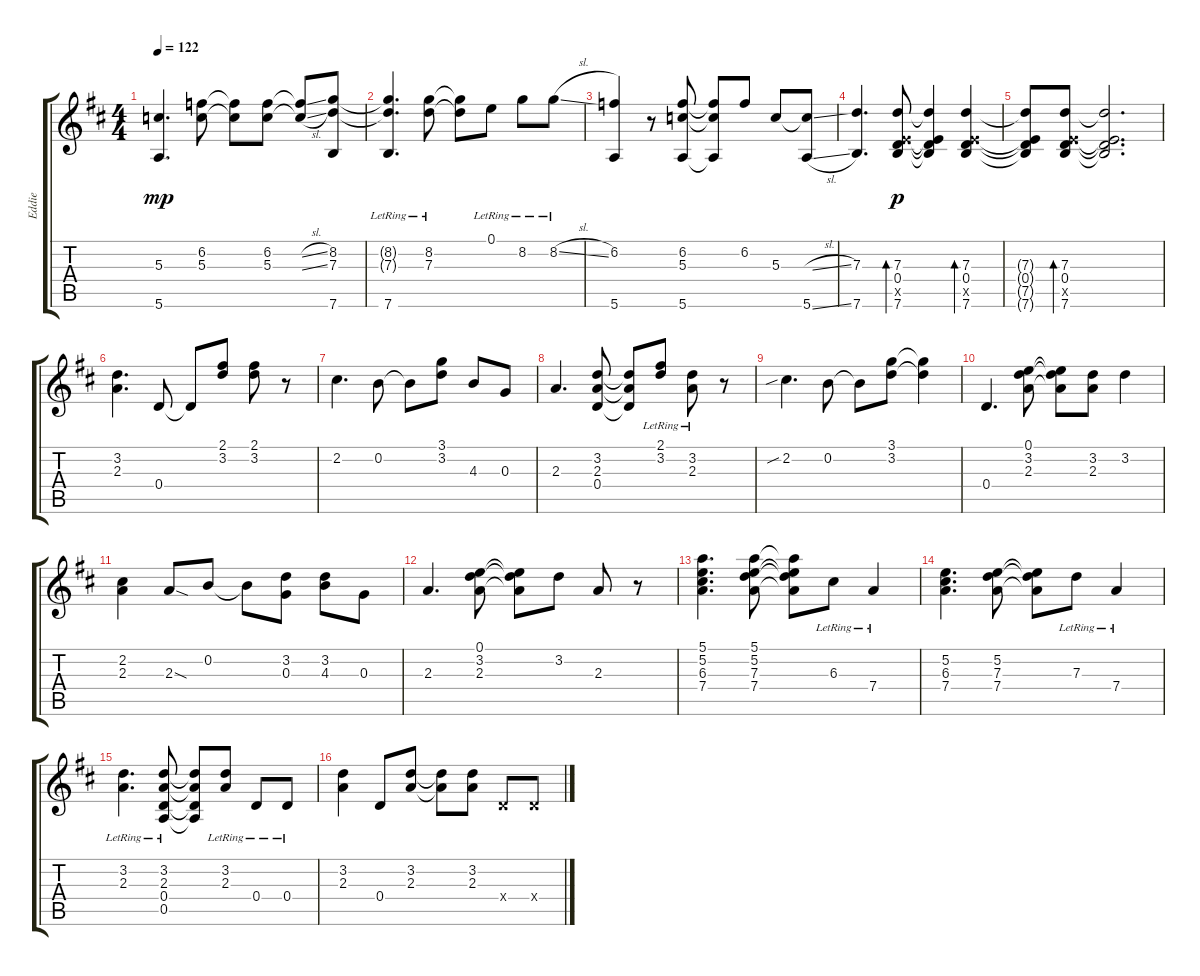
\track ("Eddie" "Eddie") {instrument electricguitarclean}
\staff {score tabs}
\tuning (E4 B3 G3 D3 A2 E2) {hide}
\ts (4 4)
\tempo 122
\clef g2
\ks d
(5.3{t} 5.6).4{d dy mp} (6.2 5.3).8 (6.2{t} 5.3{t}).8 (6.2 5.3).8 (6.2{sl t} 5.3{sl t}).8 (8.2 7.3 7.6).8 |
(8.2{t} 7.3{t} 7.6{lr}).4{d} (8.2{lr} 7.3{lr}).8 (8.2{t} 7.3{t}).8 0.1{lr}.8 8.2{lr}.8 8.2{sl lr}.8 |
(6.2 5.6).4 r.8 (6.2 5.3 5.6).8 (6.2{t} 5.3{t} 5.6{t}).8 6.2.8 5.3.8 (5.3{sl t} 5.6{sl}).8 |
(7.3 7.6).4{d} (7.3 0.4 7.5{x} 7.6).8{bd 30 dy p} (7.3{t} 0.4{t} 7.5{t} 7.6{t}).4 (7.3 0.4 7.5{x} 7.6).4{bd 30} |
(7.3{t} 0.4{t} 7.5{t} 7.6{t}).8 (7.3 0.4 7.5{x} 7.6).8{bd 30} (7.3{t} 0.4{t} 7.5{t} 7.6{t}).2{d} |
(3.2 2.3).4{d} 0.4.8 0.4{t}.8 (2.1 3.2).8 (2.1 3.2).8 r.8 |
2.2.4{d} 0.2.8 0.2{t}.8 (3.1 3.2).8 4.3.8 0.3.8 |
2.3.4{d} (3.2 2.3 0.4).8 (3.2{t} 2.3{t} 0.4{t}).8 (2.1{lr} 3.2{lr}).8 (3.2{lr} 2.3{lr}).8 r.8 |
2.2{sib}.4{d} 0.2.8 0.2{t}.8 (3.1 3.2).8 (3.1{t} 3.2{t}).4 |
0.4.4{d} (0.1 3.2 2.3).8 (0.1{t} 3.2{t} 2.3{t}).8 (3.2 2.3).8 3.2.4 |
(2.2 2.3).4 2.3{sod}.8 0.2.8 0.2{t}.8 (3.2 0.3).8 (3.2 4.3).8 0.3.8 |
2.3.4{d} (0.1 3.2 2.3).8 (0.1{t} 3.2{t} 2.3{t}).8 3.2.8 2.3.8 r.8 |
(5.1 5.2 6.3 7.4).4{d} (5.1 5.2 7.3 7.4).8 (5.1{t} 5.2{t} 7.3{t} 7.4{t}).8 6.3{lr}.8 7.4{lr}.4 |
(5.2 6.3 7.4).4{d} (5.2 7.3 7.4).8 (5.2{t} 7.3{t} 7.4{t}).8 7.3{lr}.8 7.4{lr}.4 |
(3.2{lr} 2.3{lr}).4{d} (3.2{lr} 2.3{lr} 0.4{lr} 0.5{lr}).8 (3.2{t} 2.3{t} 0.4{t} 0.5{t}).8 (3.2{lr} 2.3{lr}).8 0.4{lr}.8 0.4{lr}.8 |
(3.2 2.3).4 0.4.8 (3.2 2.3).8 (3.2{t} 2.3{t}).8 (3.2 2.3).8 0.4{x}.8 0.4{x}.8
